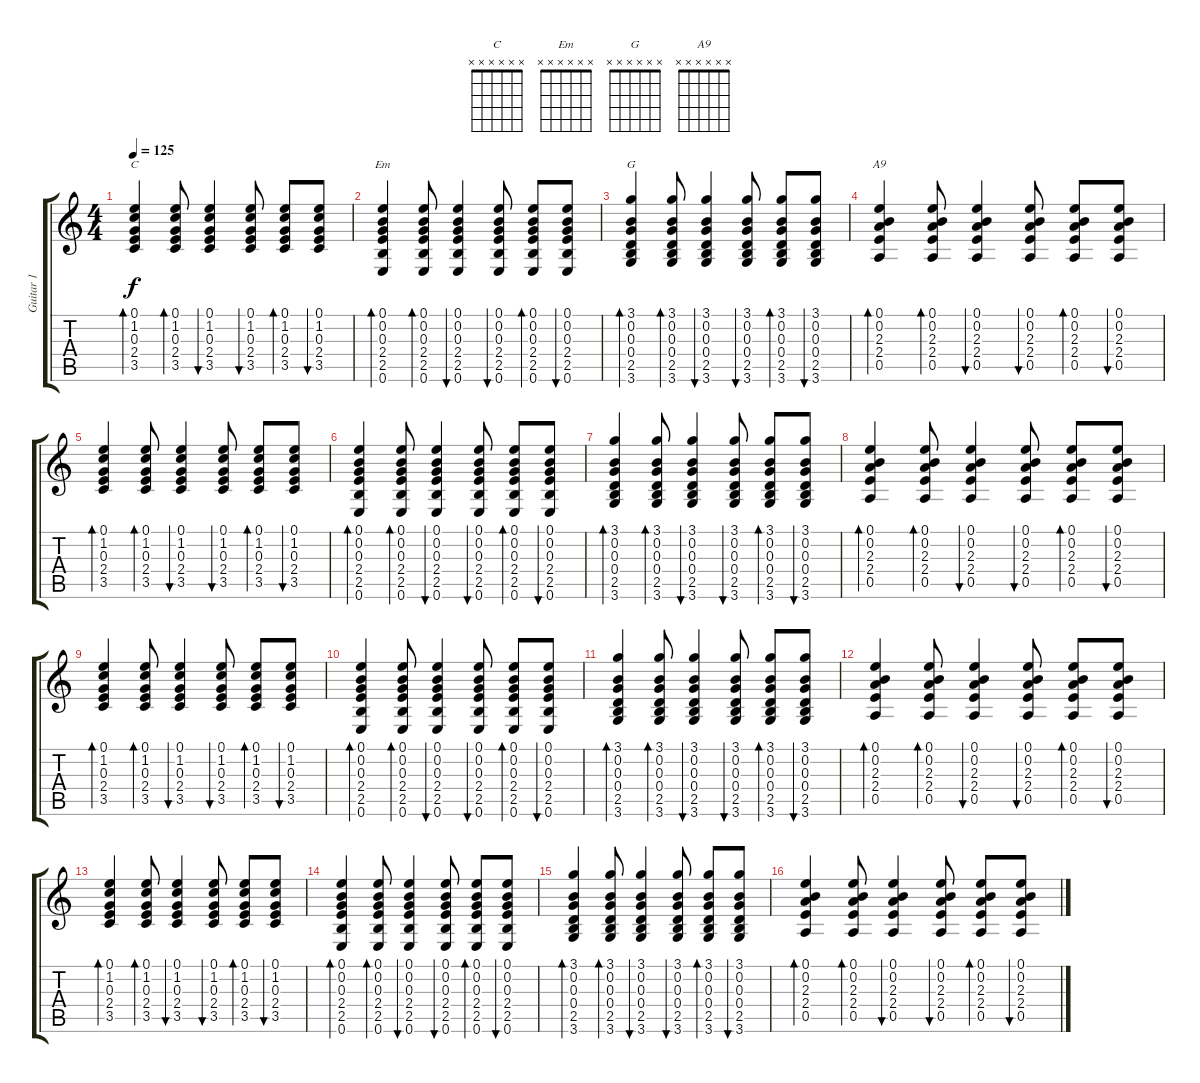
\track ("Guitar 1" "Guitar 1") {instrument acousticguitarsteel}
\staff {score tabs}
\tuning (E4 B3 G3 D3 A2 E2) {hide}
\chord ("C" x x x x x x)
\chord ("Em" x x x x x x)
\chord ("G" x x x x x x)
\chord ("A9" x x x x x x)
\ts (4 4)
\tempo 125
\clef g2
\ks c
(0.1 1.2 0.3 2.4 3.5).4{bd 60 ch "C" dy f} (0.1 1.2 0.3 2.4 3.5).8{bd 30} (0.1 1.2 0.3 2.4 3.5).4{bu 30} (0.1 1.2 0.3 2.4 3.5).8{bu 60} (0.1 1.2 0.3 2.4 3.5).8{bd 30} (0.1 1.2 0.3 2.4 3.5).8{bu 60} |
(0.1 0.2 0.3 2.4 2.5 0.6).4{bd 60 ch "Em"} (0.1 0.2 0.3 2.4 2.5 0.6).8{bd 60} (0.1 0.2 0.3 2.4 2.5 0.6).4{bu 60} (0.1 0.2 0.3 2.4 2.5 0.6).8{bu 60} (0.1 0.2 0.3 2.4 2.5 0.6).8{bd 60} (0.1 0.2 0.3 2.4 2.5 0.6).8{bu 60} |
(3.1 0.2 0.3 0.4 2.5 3.6).4{bd 60 ch "G"} (3.1 0.2 0.3 0.4 2.5 3.6).8{bd 30} (3.1 0.2 0.3 0.4 2.5 3.6).4{bu 30} (3.1 0.2 0.3 0.4 2.5 3.6).8{bu 30} (3.1 0.2 0.3 0.4 2.5 3.6).8{bd 30} (3.1 0.2 0.3 0.4 2.5 3.6).8{bu 60} |
(0.1 0.2 2.3 2.4 0.5).4{bd 60 ch "A9"} (0.1 0.2 2.3 2.4 0.5).8{bd 30} (0.1 0.2 2.3 2.4 0.5).4{bu 30} (0.1 0.2 2.3 2.4 0.5).8{bu 60} (0.1 0.2 2.3 2.4 0.5).8{bd 30} (0.1 0.2 2.3 2.4 0.5).8{bu 60} |
(0.1 1.2 0.3 2.4 3.5).4{bd 60} (0.1 1.2 0.3 2.4 3.5).8{bd 30} (0.1 1.2 0.3 2.4 3.5).4{bu 30} (0.1 1.2 0.3 2.4 3.5).8{bu 60} (0.1 1.2 0.3 2.4 3.5).8{bd 30} (0.1 1.2 0.3 2.4 3.5).8{bu 60} |
(0.1 0.2 0.3 2.4 2.5 0.6).4{bd 60} (0.1 0.2 0.3 2.4 2.5 0.6).8{bd 60} (0.1 0.2 0.3 2.4 2.5 0.6).4{bu 60} (0.1 0.2 0.3 2.4 2.5 0.6).8{bu 60} (0.1 0.2 0.3 2.4 2.5 0.6).8{bd 60} (0.1 0.2 0.3 2.4 2.5 0.6).8{bu 60} |
(3.1 0.2 0.3 0.4 2.5 3.6).4{bd 60} (3.1 0.2 0.3 0.4 2.5 3.6).8{bd 30} (3.1 0.2 0.3 0.4 2.5 3.6).4{bu 30} (3.1 0.2 0.3 0.4 2.5 3.6).8{bu 30} (3.1 0.2 0.3 0.4 2.5 3.6).8{bd 30} (3.1 0.2 0.3 0.4 2.5 3.6).8{bu 60} |
(0.1 0.2 2.3 2.4 0.5).4{bd 60} (0.1 0.2 2.3 2.4 0.5).8{bd 30} (0.1 0.2 2.3 2.4 0.5).4{bu 30} (0.1 0.2 2.3 2.4 0.5).8{bu 60} (0.1 0.2 2.3 2.4 0.5).8{bd 30} (0.1 0.2 2.3 2.4 0.5).8{bu 60} |
(0.1 1.2 0.3 2.4 3.5).4{bd 60} (0.1 1.2 0.3 2.4 3.5).8{bd 30} (0.1 1.2 0.3 2.4 3.5).4{bu 30} (0.1 1.2 0.3 2.4 3.5).8{bu 60} (0.1 1.2 0.3 2.4 3.5).8{bd 30} (0.1 1.2 0.3 2.4 3.5).8{bu 60} |
(0.1 0.2 0.3 2.4 2.5 0.6).4{bd 60} (0.1 0.2 0.3 2.4 2.5 0.6).8{bd 60} (0.1 0.2 0.3 2.4 2.5 0.6).4{bu 60} (0.1 0.2 0.3 2.4 2.5 0.6).8{bu 60} (0.1 0.2 0.3 2.4 2.5 0.6).8{bd 60} (0.1 0.2 0.3 2.4 2.5 0.6).8{bu 60} |
(3.1 0.2 0.3 0.4 2.5 3.6).4{bd 60} (3.1 0.2 0.3 0.4 2.5 3.6).8{bd 30} (3.1 0.2 0.3 0.4 2.5 3.6).4{bu 30} (3.1 0.2 0.3 0.4 2.5 3.6).8{bu 30} (3.1 0.2 0.3 0.4 2.5 3.6).8{bd 30} (3.1 0.2 0.3 0.4 2.5 3.6).8{bu 60} |
(0.1 0.2 2.3 2.4 0.5).4{bd 60} (0.1 0.2 2.3 2.4 0.5).8{bd 30} (0.1 0.2 2.3 2.4 0.5).4{bu 30} (0.1 0.2 2.3 2.4 0.5).8{bu 60} (0.1 0.2 2.3 2.4 0.5).8{bd 30} (0.1 0.2 2.3 2.4 0.5).8{bu 60} |
(0.1 1.2 0.3 2.4 3.5).4{bd 60} (0.1 1.2 0.3 2.4 3.5).8{bd 30} (0.1 1.2 0.3 2.4 3.5).4{bu 30} (0.1 1.2 0.3 2.4 3.5).8{bu 60} (0.1 1.2 0.3 2.4 3.5).8{bd 30} (0.1 1.2 0.3 2.4 3.5).8{bu 60} |
(0.1 0.2 0.3 2.4 2.5 0.6).4{bd 60} (0.1 0.2 0.3 2.4 2.5 0.6).8{bd 60} (0.1 0.2 0.3 2.4 2.5 0.6).4{bu 60} (0.1 0.2 0.3 2.4 2.5 0.6).8{bu 60} (0.1 0.2 0.3 2.4 2.5 0.6).8{bd 60} (0.1 0.2 0.3 2.4 2.5 0.6).8{bu 60} |
(3.1 0.2 0.3 0.4 2.5 3.6).4{bd 60} (3.1 0.2 0.3 0.4 2.5 3.6).8{bd 30} (3.1 0.2 0.3 0.4 2.5 3.6).4{bu 30} (3.1 0.2 0.3 0.4 2.5 3.6).8{bu 30} (3.1 0.2 0.3 0.4 2.5 3.6).8{bd 30} (3.1 0.2 0.3 0.4 2.5 3.6).8{bu 60} |
(0.1 0.2 2.3 2.4 0.5).4{bd 60} (0.1 0.2 2.3 2.4 0.5).8{bd 30} (0.1 0.2 2.3 2.4 0.5).4{bu 30} (0.1 0.2 2.3 2.4 0.5).8{bu 60} (0.1 0.2 2.3 2.4 0.5).8{bd 30} (0.1 0.2 2.3 2.4 0.5).8{bu 60}
